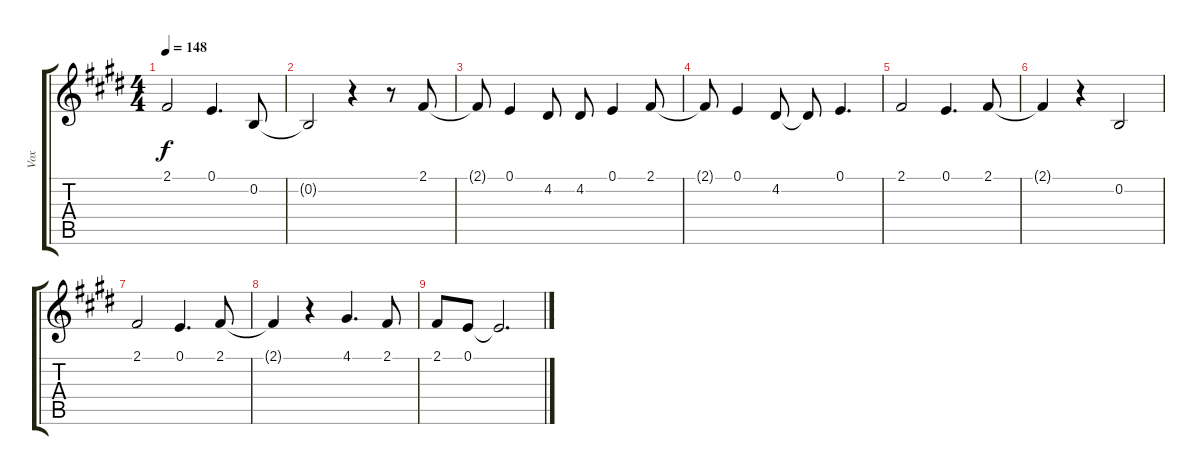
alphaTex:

\track ("Vox" "Vox") {instrument lead6voice}
\staff {score tabs}
\tuning (E4 B3 G3 D3 A2 E2) {hide}
\ts (4 4)
\tempo 148
\clef g2
\ks e
2.1.2{dy f} 0.1.4{d} 0.2.8 |
0.2{t}.2 r.4 r.8 2.1.8 |
2.1{t}.8 0.1.4 4.2.8 4.2.8 0.1.4 2.1.8 |
2.1{t}.8 0.1.4 4.2.8 4.2{t}.8 0.1.4{d} |
2.1.2 0.1.4{d} 2.1.8 |
2.1{t}.4 r.4 0.2.2 |
2.1.2 0.1.4{d} 2.1.8 |
2.1{t}.4 r.4 4.1.4{d} 2.1.8 |
2.1.8 0.1.8 0.1{t}.2{d}
